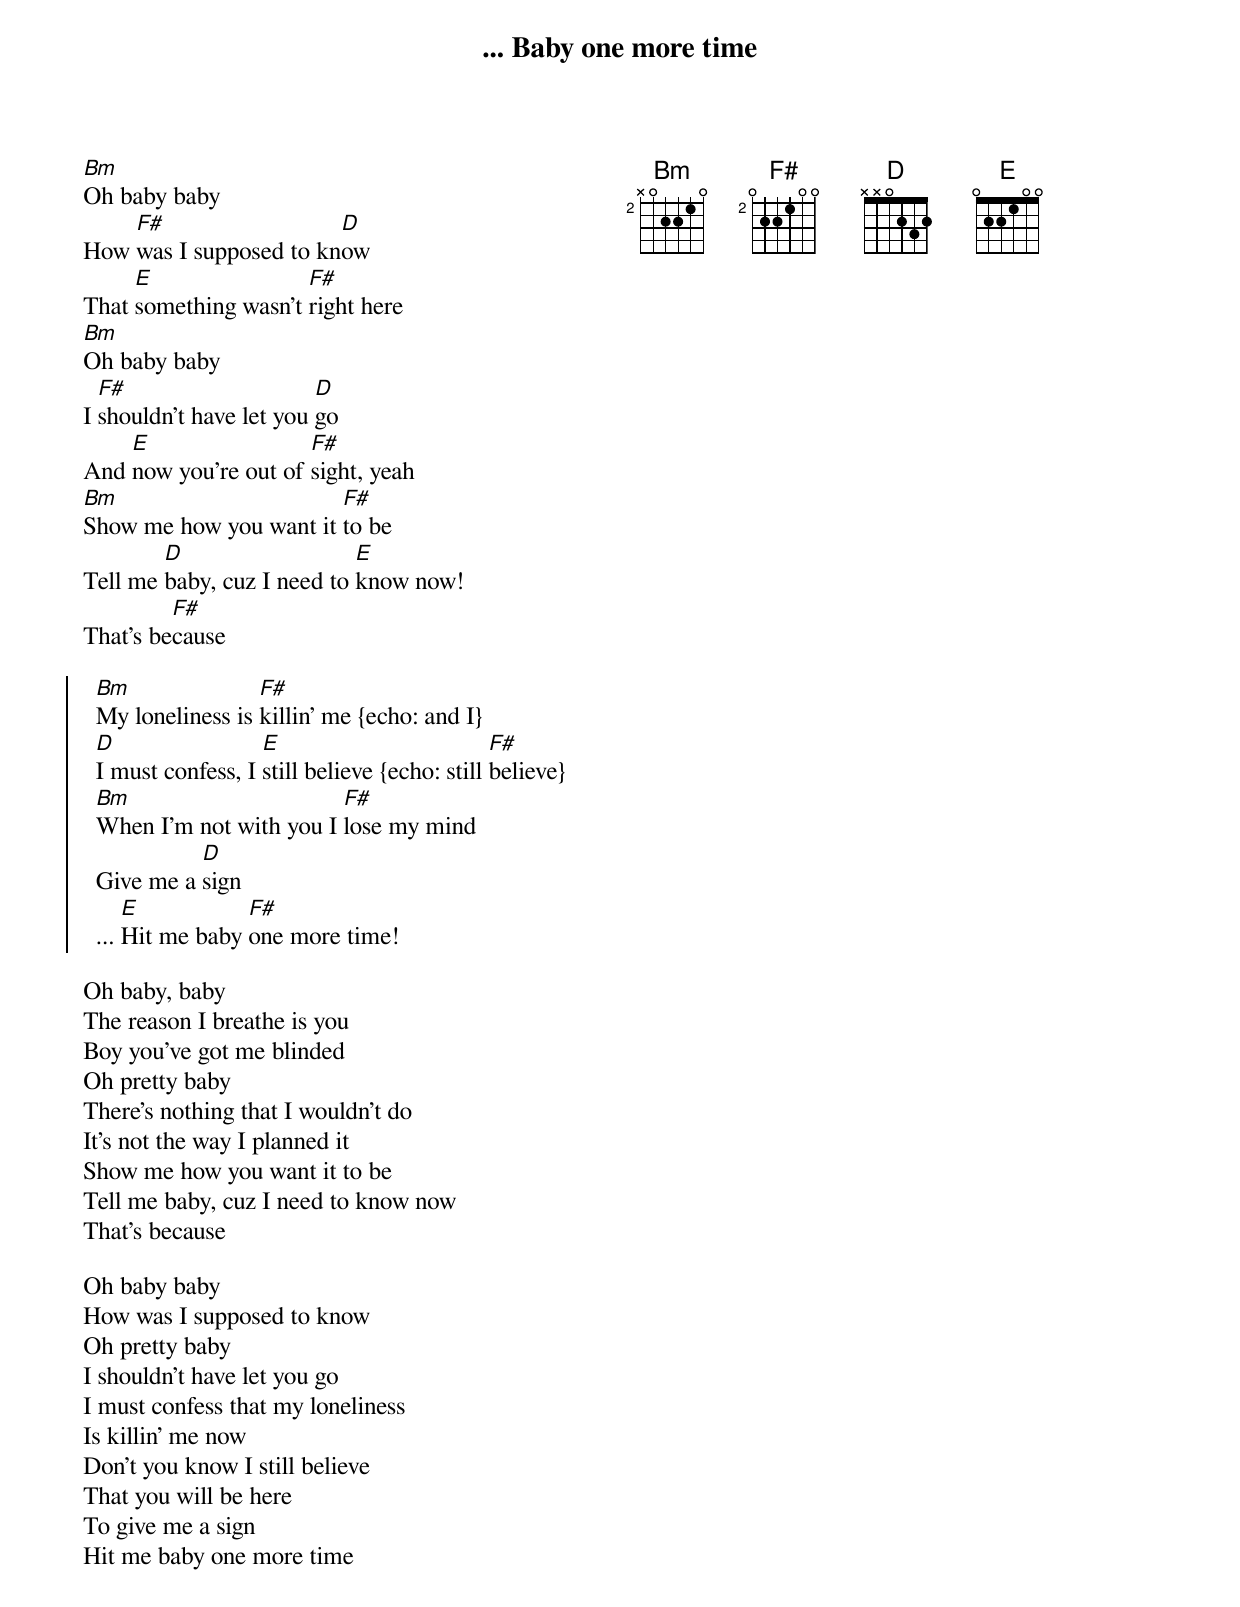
{title: ... Baby one more time}
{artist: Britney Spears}
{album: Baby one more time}
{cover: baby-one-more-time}
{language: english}
{columns: 2}
{define: F# base-fret 2 frets 0 2 2 1 0 0}
{define: Bm base-fret 2 frets X 0 2 2 1 0}
{define: D frets X X 0 2 3 2}
{define: E frets 0 2 2 1 0 0}

[Bm]Oh baby baby
How [F#]was I supposed to kn[D]ow
That [E]something wasn't [F#]right here
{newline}
[Bm]Oh baby baby
I [F#]shouldn't have let you [D]go
And [E]now you're out of [F#]sight, yeah
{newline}
[Bm]Show me how you want it [F#]to be
Tell me [D]baby, cuz I need to [E]know now!
That's be[F#]cause

{start_of_chorus}
  [Bm]My loneliness is [F#]killin' me {echo: and I}
  [D]I must confess, I [E]still believe {echo: still [F#]believe}
  [Bm]When I'm not with you I [F#]lose my mind
  Give me a [D]sign
  ... [E]Hit me baby [F#]one more time!
{end_of_chorus}

Oh baby, baby
The reason I breathe is you
Boy you've got me blinded
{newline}
Oh pretty baby
There's nothing that I wouldn't do
It's not the way I planned it
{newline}
Show me how you want it to be
Tell me baby, cuz I need to know now
That's because

Oh baby baby
How was I supposed to know
Oh pretty baby
I shouldn't have let you go
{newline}
I must confess that my loneliness
Is killin' me now
Don't you know I still believe
That you will be here
To give me a sign
Hit me baby one more time
